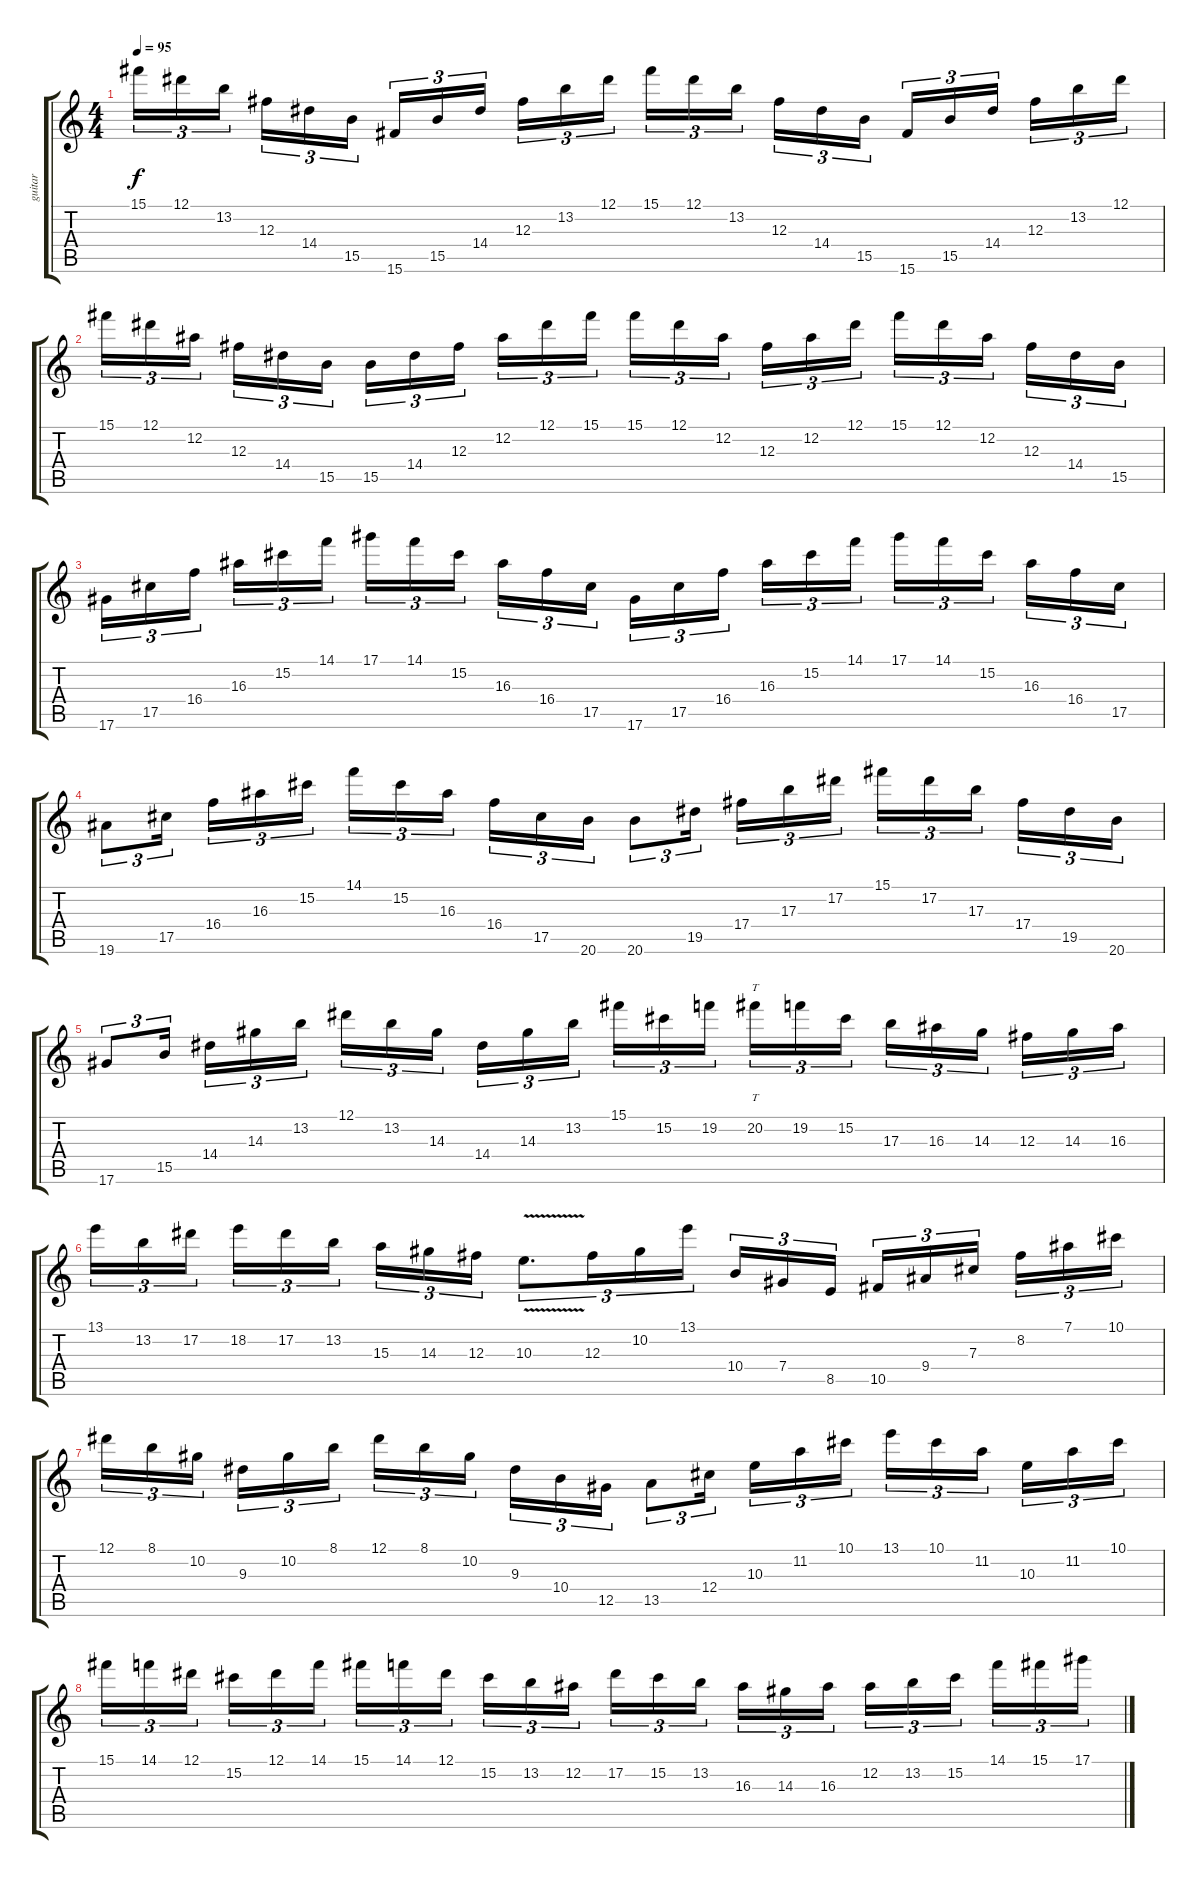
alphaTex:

\track ("guitar" "guitar") {instrument distortionguitar}
\staff {score tabs}
\tuning (Eb4 Bb3 Gb3 Db3 Ab2 Eb2) {hide}
\ts (4 4)
\tempo 95
\clef g2
\ks c
15.1.16{tu (3 2) dy f} 12.1.16{tu (3 2)} 13.2.16{tu (3 2) beam splitsecondary} 12.3.16{tu (3 2)} 14.4.16{tu (3 2)} 15.5.16{tu (3 2)} 15.6.16{tu (3 2)} 15.5.16{tu (3 2)} 14.4.16{tu (3 2) beam splitsecondary} 12.3.16{tu (3 2)} 13.2.16{tu (3 2)} 12.1.16{tu (3 2)} 15.1.16{tu (3 2)} 12.1.16{tu (3 2)} 13.2.16{tu (3 2) beam splitsecondary} 12.3.16{tu (3 2)} 14.4.16{tu (3 2)} 15.5.16{tu (3 2)} 15.6.16{tu (3 2)} 15.5.16{tu (3 2)} 14.4.16{tu (3 2) beam splitsecondary} 12.3.16{tu (3 2)} 13.2.16{tu (3 2)} 12.1.16{tu (3 2)} |
15.1.16{tu (3 2)} 12.1.16{tu (3 2)} 12.2.16{tu (3 2) beam splitsecondary} 12.3.16{tu (3 2)} 14.4.16{tu (3 2)} 15.5.16{tu (3 2)} 15.5.16{tu (3 2)} 14.4.16{tu (3 2)} 12.3.16{tu (3 2) beam splitsecondary} 12.2.16{tu (3 2)} 12.1.16{tu (3 2)} 15.1.16{tu (3 2)} 15.1.16{tu (3 2)} 12.1.16{tu (3 2)} 12.2.16{tu (3 2) beam splitsecondary} 12.3.16{tu (3 2)} 12.2.16{tu (3 2)} 12.1.16{tu (3 2)} 15.1.16{tu (3 2)} 12.1.16{tu (3 2)} 12.2.16{tu (3 2) beam splitsecondary} 12.3.16{tu (3 2)} 14.4.16{tu (3 2)} 15.5.16{tu (3 2)} |
17.6.16{tu (3 2)} 17.5.16{tu (3 2)} 16.4.16{tu (3 2) beam splitsecondary} 16.3.16{tu (3 2)} 15.2.16{tu (3 2)} 14.1.16{tu (3 2)} 17.1.16{tu (3 2)} 14.1.16{tu (3 2)} 15.2.16{tu (3 2) beam splitsecondary} 16.3.16{tu (3 2)} 16.4.16{tu (3 2)} 17.5.16{tu (3 2)} 17.6.16{tu (3 2)} 17.5.16{tu (3 2)} 16.4.16{tu (3 2) beam splitsecondary} 16.3.16{tu (3 2)} 15.2.16{tu (3 2)} 14.1.16{tu (3 2)} 17.1.16{tu (3 2)} 14.1.16{tu (3 2)} 15.2.16{tu (3 2) beam splitsecondary} 16.3.16{tu (3 2)} 16.4.16{tu (3 2)} 17.5.16{tu (3 2)} |
19.6.8{tu (3 2)} 17.5.16{tu (3 2) beam splitsecondary} 16.4.16{tu (3 2)} 16.3.16{tu (3 2)} 15.2.16{tu (3 2)} 14.1.16{tu (3 2)} 15.2.16{tu (3 2)} 16.3.16{tu (3 2) beam splitsecondary} 16.4.16{tu (3 2)} 17.5.16{tu (3 2)} 20.6.16{tu (3 2)} 20.6.8{tu (3 2)} 19.5.16{tu (3 2) beam splitsecondary} 17.4.16{tu (3 2)} 17.3.16{tu (3 2)} 17.2.16{tu (3 2)} 15.1.16{tu (3 2)} 17.2.16{tu (3 2)} 17.3.16{tu (3 2) beam splitsecondary} 17.4.16{tu (3 2)} 19.5.16{tu (3 2)} 20.6.16{tu (3 2)} |
17.6.8{tu (3 2)} 15.5.16{tu (3 2) beam splitsecondary} 14.4.16{tu (3 2)} 14.3.16{tu (3 2)} 13.2.16{tu (3 2)} 12.1.16{tu (3 2)} 13.2.16{tu (3 2)} 14.3.16{tu (3 2) beam splitsecondary} 14.4.16{tu (3 2)} 14.3.16{tu (3 2)} 13.2.16{tu (3 2)} 15.1.16{tu (3 2)} 15.2.16{tu (3 2)} 19.2.16{tu (3 2) beam splitsecondary} 20.2.16{tt tu (3 2)} 19.2.16{tu (3 2)} 15.2.16{tu (3 2)} 17.3.16{tu (3 2)} 16.3.16{tu (3 2)} 14.3.16{tu (3 2) beam splitsecondary} 12.3.16{tu (3 2)} 14.3.16{tu (3 2)} 16.3.16{tu (3 2)} |
13.1.16{tu (3 2)} 13.2.16{tu (3 2)} 17.2.16{tu (3 2) beam splitsecondary} 18.2.16{tu (3 2)} 17.2.16{tu (3 2)} 13.2.16{tu (3 2)} 15.3.16{tu (3 2)} 14.3.16{tu (3 2)} 12.3.16{tu (3 2)} 10.3{v}.8{d tu (3 2)} 12.3.16{tu (3 2)} 10.2.16{tu (3 2)} 13.1.16{tu (3 2) beam splitsecondary} 10.4.16{tu (3 2)} 7.4.16{tu (3 2)} 8.5.16{tu (3 2)} 10.5.16{tu (3 2)} 9.4.16{tu (3 2)} 7.3.16{tu (3 2) beam splitsecondary} 8.2.16{tu (3 2)} 7.1.16{tu (3 2)} 10.1.16{tu (3 2)} |
12.1.16{tu (3 2)} 8.1.16{tu (3 2)} 10.2.16{tu (3 2) beam splitsecondary} 9.3.16{tu (3 2)} 10.2.16{tu (3 2)} 8.1.16{tu (3 2)} 12.1.16{tu (3 2)} 8.1.16{tu (3 2)} 10.2.16{tu (3 2) beam splitsecondary} 9.3.16{tu (3 2)} 10.4.16{tu (3 2)} 12.5.16{tu (3 2)} 13.5.8{tu (3 2)} 12.4.16{tu (3 2) beam splitsecondary} 10.3.16{tu (3 2)} 11.2.16{tu (3 2)} 10.1.16{tu (3 2)} 13.1.16{tu (3 2)} 10.1.16{tu (3 2)} 11.2.16{tu (3 2) beam splitsecondary} 10.3.16{tu (3 2)} 11.2.16{tu (3 2)} 10.1.16{tu (3 2)} |
15.1.16{tu (3 2)} 14.1.16{tu (3 2)} 12.1.16{tu (3 2) beam splitsecondary} 15.2.16{tu (3 2)} 12.1.16{tu (3 2)} 14.1.16{tu (3 2)} 15.1.16{tu (3 2)} 14.1.16{tu (3 2)} 12.1.16{tu (3 2) beam splitsecondary} 15.2.16{tu (3 2)} 13.2.16{tu (3 2)} 12.2.16{tu (3 2)} 17.2.16{tu (3 2)} 15.2.16{tu (3 2)} 13.2.16{tu (3 2) beam splitsecondary} 16.3.16{tu (3 2)} 14.3.16{tu (3 2)} 16.3.16{tu (3 2)} 12.2.16{tu (3 2)} 13.2.16{tu (3 2)} 15.2.16{tu (3 2) beam splitsecondary} 14.1.16{tu (3 2)} 15.1.16{tu (3 2)} 17.1.16{tu (3 2)}
